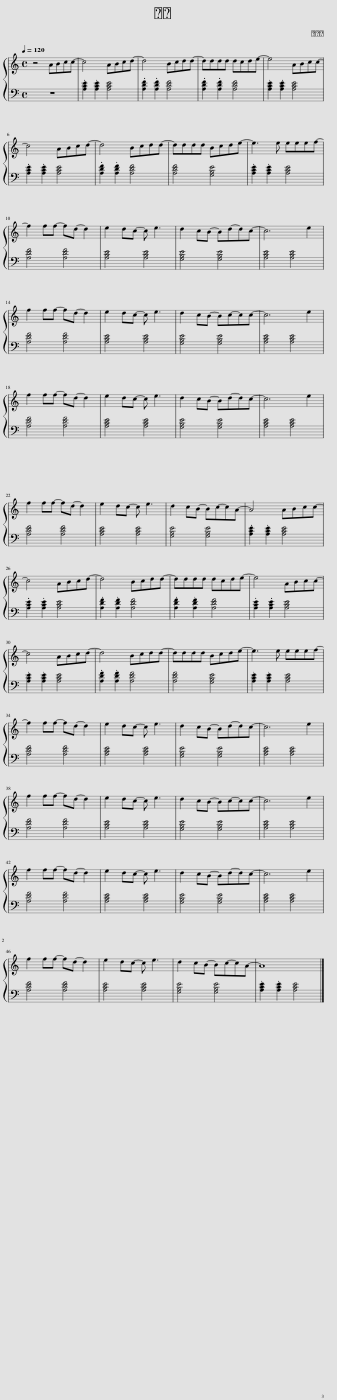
X:1
%%score { 1 | 2 }
L:1/8
Q:1/4=120
M:4/4
I:linebreak $
K:C
V:1 treble
V:2 bass
V:1
 z4 ABcc- | c4 ABcd- | d4 Bcdd- | dddd dcde- | e4 ABcc- |$ %5
 c4 ABcd- | d4 Bcdd- | dddd Bcde- | e3 e eeef- |$ f2 ff- fd- d2 | %10
 e2 dc- c e3 | d2 cB- Bd-dc- | c6 e2 |$ f2 ff- fd- d2 | e2 dc- c e3 | %15
 d2 cB- Bc-cc- | c6 e2 |$ f2 ff- fd- d2 | e2 dc- c e3 | d2 cB- Bd-dc- | %20
 c6 e2 |$ f2 ff- fd- d2 | e2 dc- c e3 | d2 cB- Bc-cA- | A4 ABcc- |$ %25
 c4 ABcd- | d4 Bcdd- | dddd dcde- | e4 ABcc- |$ c4 ABcd- | %30
 d4 Bcdd- | dddd Bcde- | e3 e eeef- |$ f2 ff- fd- d2 | e2 dc- c e3 | %35
 d2 cB- Bd-dc- | c6 e2 |$ f2 ff- fd- d2 | e2 dc- c e3 | d2 cB- Bc-cc- | %40
 c6 e2 |$ f2 ff- fd- d2 | e2 dc- c e3 | d2 cB- Bd-dc- | c6 e2 |$ %45
 f2 ff- fd- d2 | e2 dc- c e3 | d2 cB- Bc-cA- | A8 |] %49
V:2
 z8 | .[A,CE]2 .[A,CE]2 [A,CE]4 | .[A,DF]2 .[A,DF]2 [A,DF]4 | .[A,DF]2 .[A,DF]2 [A,DF]4 | .[A,CE]2 .[A,CE]2 [A,CE]4 |$ %5
 .[A,CE]2 .[A,CE]2 [A,CE]4 | .[A,DF]2 .[A,DF]2 [A,DF]4 | [A,DF]4 [G,B,E]4 | .[A,CE]2 .[A,CE]2 [A,CE]4 |$ [A,DF]4 [A,DF]4 | %10
 [A,CE]4 [A,CE]4 | [G,B,E]4 [G,B,E]4 | [A,CE]4 [A,CE]4 |$ [A,DF]4 [A,DF]4 | [A,CE]4 [A,CE]4 | %15
 [G,B,E]4 [G,B,E]4 | [A,CE]4 [A,CE]4 |$ [A,DF]4 [A,DF]4 | [A,CE]4 [A,CE]4 | [G,B,E]4 [G,B,E]4 | %20
 [A,CE]4 [A,CE]4 |$ [A,DF]4 [A,DF]4 | [A,CE]4 [A,CE]4 | [G,B,E]4 [G,B,E]4 | .[A,CE]2 .[A,CE]2 [A,CE]4 |$ %25
 .[A,CE]2 .[A,CE]2 [A,CE]4 | .[A,DF]2 .[A,DF]2 [A,DF]4 | .[A,DF]2 .[A,DF]2 [A,DF]4 | .[A,CE]2 .[A,CE]2 [A,CE]4 |$ .[A,CE]2 .[A,CE]2 [A,CE]4 | %30
 .[A,DF]2 .[A,DF]2 [A,DF]4 | [A,DF]4 [G,B,E]4 | .[A,CE]2 .[A,CE]2 [A,CE]4 |$ [A,DF]4 [A,DF]4 | [A,CE]4 [A,CE]4 | %35
 [G,B,E]4 [G,B,E]4 | [A,CE]4 [A,CE]4 |$ [A,DF]4 [A,DF]4 | [A,CE]4 [A,CE]4 | [G,B,E]4 [G,B,E]4 | %40
 [A,CE]4 [A,CE]4 |$ [A,DF]4 [A,DF]4 | [A,CE]4 [A,CE]4 | [G,B,E]4 [G,B,E]4 | [A,CE]4 [A,CE]4 |$ %45
 [A,DF]4 [A,DF]4 | [A,CE]4 [A,CE]4 | [G,B,E]4 [G,B,E]4 | .[A,CE]2 .[A,CE]2 [A,CE]4 |] %49
